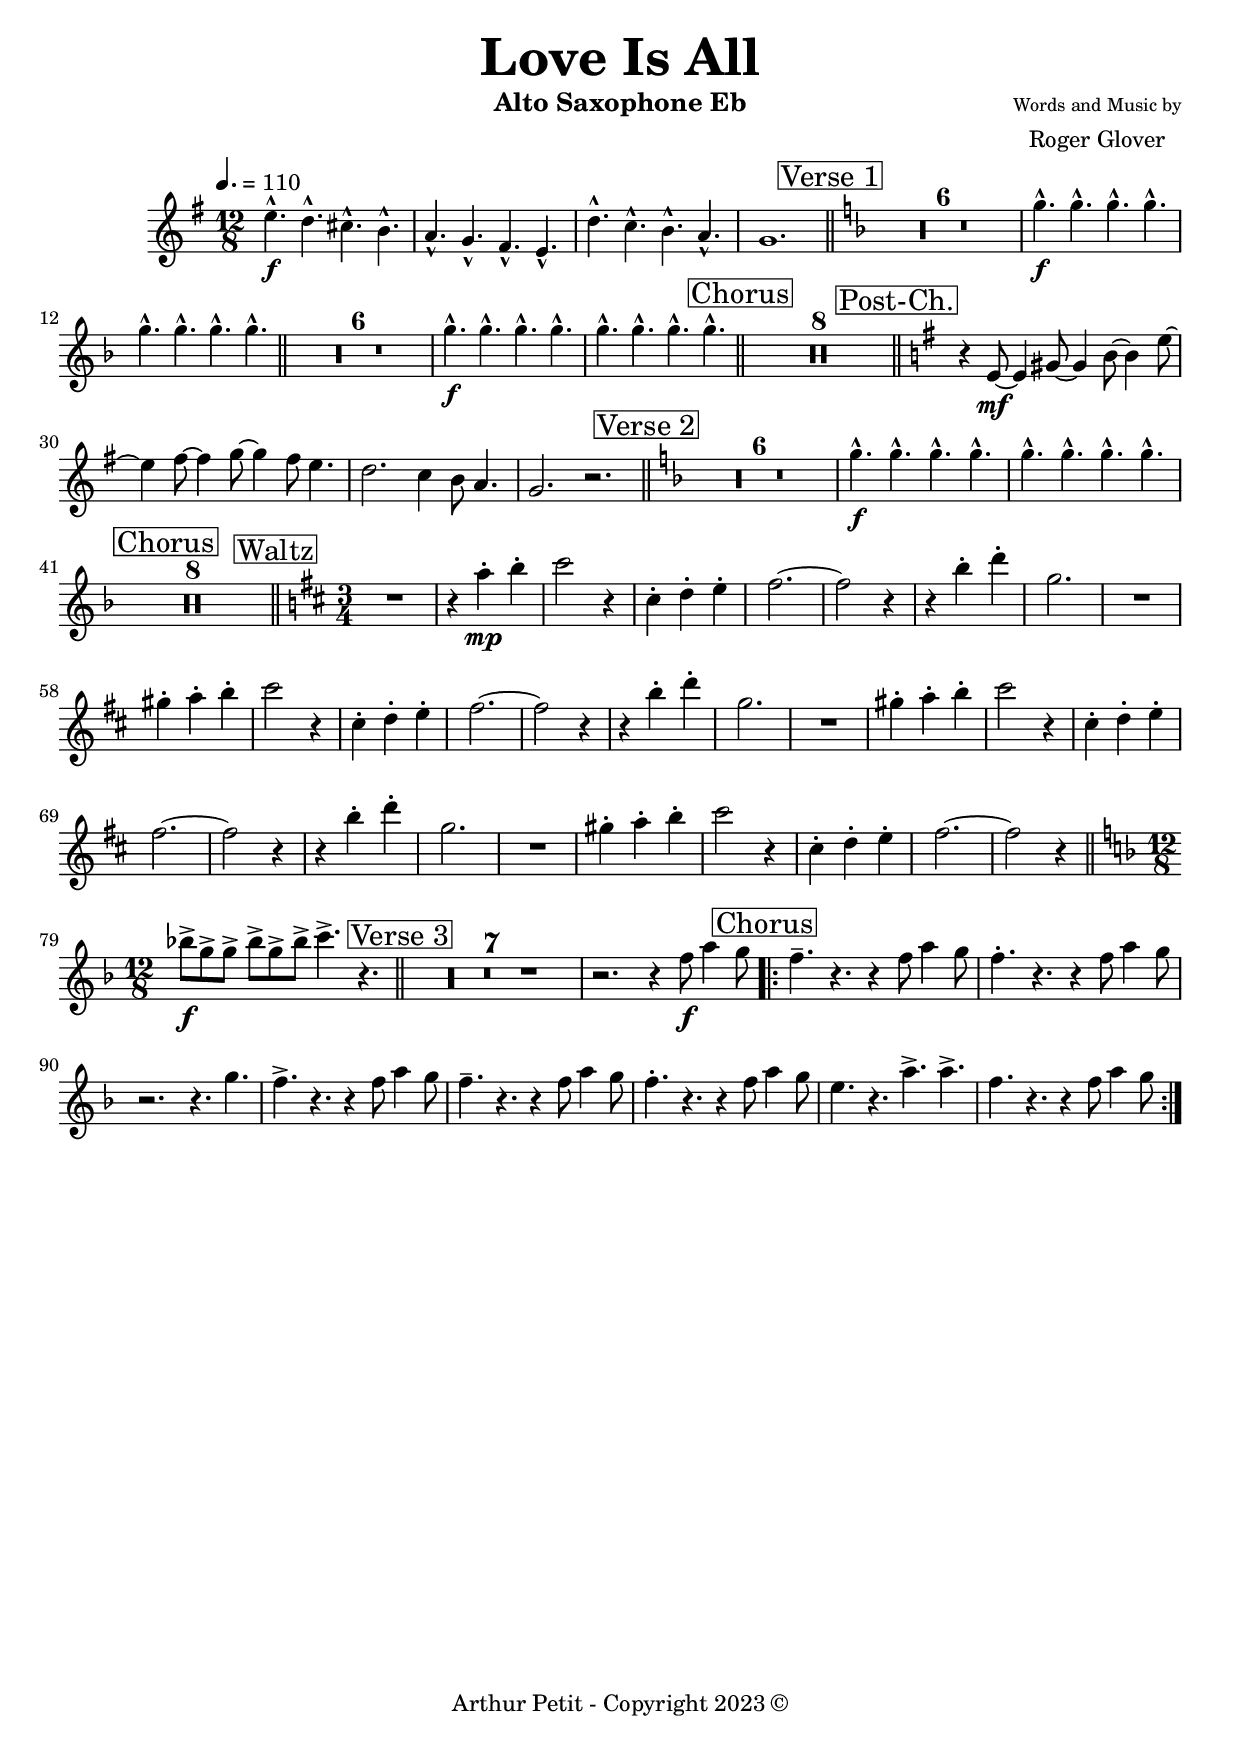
\version "2.20.0"

intro_piano = \relative c'{
  R1 \bar "||" R1  \bar "||" \time 2/4 R2 \bar "||" \time 4/4 R1 * 4 | \bar "||"
  R1 \bar "||" \time 2/4 R2 \bar "||" \time 4/4 R1 * 3
}

global = {
  \time 12/8
  %\key c \major
  \tempo 4. =110
  \compressFullBarRests % compress rest bars
}

% ***** Alto saxophone *****
alto_sax_intro = \relative c'' {
  \key d \major
  %R1. * 4
  b'4.-^\f a-^ gis-^ fis-^ | e-^ d-^ cis-^ b-^ |
  a'-^ g-^ fis-^ e-^ | d1. |
  \key c \major
}

alto_sax_chorus = \relative c'' {
  \mark \markup \center-column { \box Chorus }
  R1.*8
}

alto_sax_interlude = \relative c'' {
  \mark \markup \center-column { \box "Post-Ch." }
  \key d \major
   r4 b8\mf~ b4 dis8~ dis4 fis8~ fis4 b8~ | b4 cis8~ cis4 d8~ d4 cis8 b4. |
   a2. g4 fis8 e4. | d2. r2. |
   \key c \major
}

alto_sax_verse = \relative c'' {
  R1. * 6 | d'4.-^\f d4.-^ d4.-^ d4.-^ | d4.-^ d4.-^ d4.-^ d4.-^
}

alto_sax_verse_i = \relative c'' {
  \mark \markup \center-column { \box "Verse 1" }
  \alto_sax_verse
}

alto_sax_verse_ii = \relative c'' {
  \mark \markup \center-column { \box "Verse 2" }
  \alto_sax_verse
}

alto_sax_verse_iii = \relative c'' {
  \mark \markup \center-column { \box "Verse 3" }
  | R1. * 7 | r2. r4 c'8\f e4 d8 |
  % ^\segno
}

alto_sax_waltz = \relative c'' {
  \time 3/4 
  \key a \major
  \mark \markup \center-column { \box "Waltz" }
  R2. | r4 e'-.\mp fis-. | gis2 r4 |  gis,4-. a-. b-. | cis2.~ | cis2 r4 | r4 fis4-. a-. | d,2. |
  R2. | dis4-. e4-. fis-. | gis2 r4 |  gis,4-. a-. b-. | cis2.~ | cis2 r4 | r4 fis4-. a-. | d,2. |
  R2. | dis4-. e-. fis-. | gis2 r4 |  gis,4-. a-. b-. | cis2.~ | cis2 r4 | r4 fis4-. a-. | d,2. |
  R2. | dis4-. e-. fis-. | gis2 r4 |  gis,4-. a-. b-. | cis2.~ | cis2 r4 |
  \bar "||"
  \key c \major
  \time 12/8 f!8->\f d-> d-> f-> d-> f-> g4.-> r4. \bar "||"
}

alto_sax_last_chorus = \relative c'' {
  \mark \markup \center-column { \box Chorus }
  c'4.-- r4. r4 c8 e4 d8 | c4.-. r4. r4 c8 e4 d8 |
  r2. r4. d4. | c4.-> r4. r4 c8 e4 d8 |
  c4.-- r4. r4 c8 e4 d8 | c4.-. r4. r4 c8 e4 d8 |
  b4. r4. e4.-> e4.-> | c4. r4. r4 c8 e4 d8 |
}



alto_sax = \relative c'' {
  \global
  \small
  % Intro
  \alto_sax_intro \bar "||" 
  % Verse 1 et 2
  \alto_sax_verse_i  \bar "||" 
  \alto_sax_verse \bar "||" 
  % Chorus
  \alto_sax_chorus \bar "||"
  % Post chorus
  \normalsize
  \alto_sax_interlude \bar "||"
  % Verse 3
  \small
  \alto_sax_verse_ii
  % Chorus
  \alto_sax_chorus \bar "||"
  \normalsize
  \alto_sax_waltz
  % Verse 4
  \alto_sax_verse_iii
  % Chorus
  \repeat "volta" 2 {
  \alto_sax_last_chorus
  }  
}

\book{
  \bookOutputSuffix "Sax-Eb"
  \header {
      title = \markup { \fontsize #3 \bold "Love Is All"}
      composer = \markup {
        \column{
          \line{\center-align \fontsize #-2 {"Words and Music by"} }
          \line{\center-align \fontsize #0 "Roger Glover"}
        }
      }
      subtitle = ""
      instrument = "Alto Saxophone Eb"
      % opus = "Op. 9"
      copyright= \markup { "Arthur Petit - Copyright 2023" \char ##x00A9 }
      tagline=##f
    }
  \score {
    <<
      \chords {
        %\accords                
      }
      \new StaffGroup <<
        \new Staff \relative c' {
          \set Staff.instrument="alto sax"
          \transpose ees c {\transpose c aes, {\alto_sax}}
        }
      >>
      
      
    >>    
    \midi{ \tempo 4 = 100  } 
    \layout {} 
  }
}